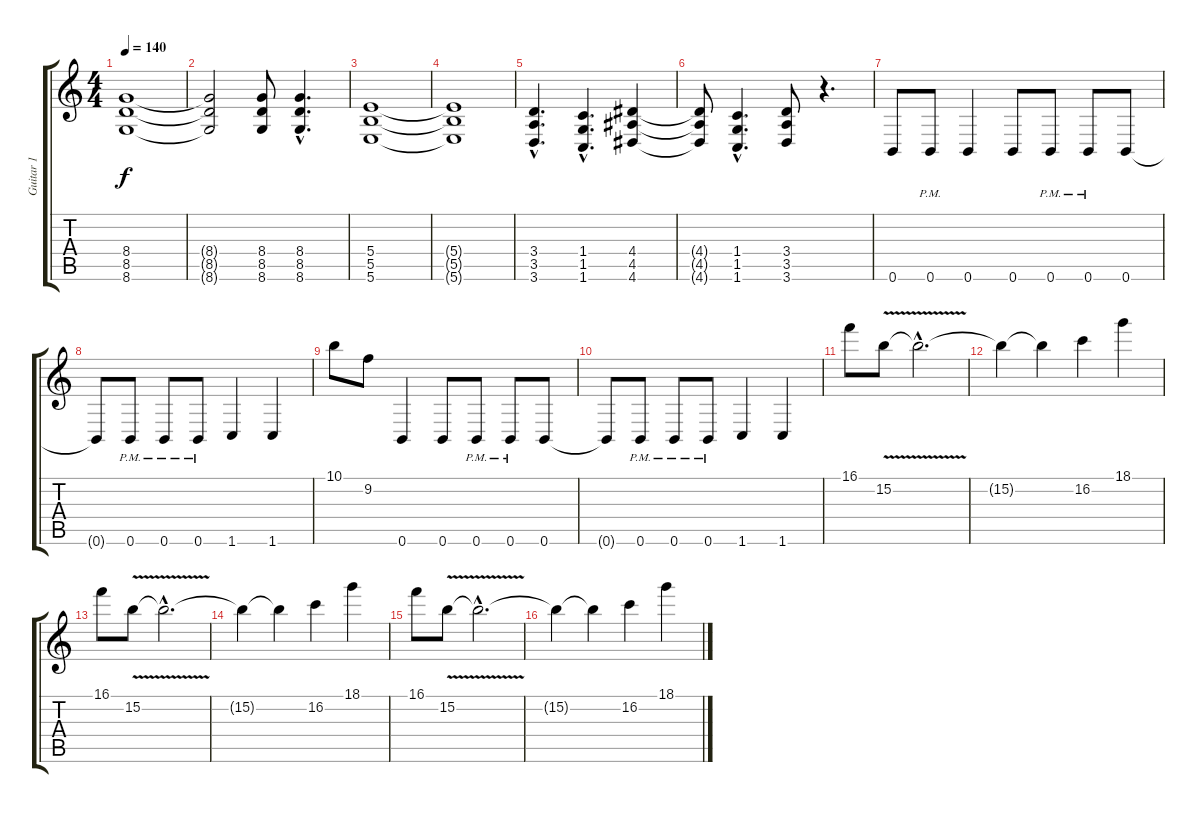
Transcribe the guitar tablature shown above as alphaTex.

\track ("Guitar 1" "Guitar 1") {instrument distortionguitar}
\staff {score tabs}
\tuning (Db4 Ab3 E3 B2 Gb2 B1) {hide}
\ts (4 4)
\tempo 140
\clef g2
\ks c
(8.4 8.5 8.6).1{dy f} |
(8.4{t} 8.5{t} 8.6{t}).2 (8.4 8.5 8.6).8 (8.4{hac} 8.5{hac} 8.6{hac}).4{d} |
(5.4 5.5 5.6).1 |
(5.4{t} 5.5{t} 5.6{t}).1 |
(3.4{hac} 3.5{hac} 3.6{hac}).4{d} (1.4{hac} 1.5{hac} 1.6{hac}).4{d} (4.4 4.5 4.6).4 |
(4.4{t} 4.5{t} 4.6{t}).8 (1.4{hac} 1.5{hac} 1.6{hac}).4{d} (3.4 3.5 3.6).8 r.4{d} |
0.6.8 0.6{pm}.8 0.6.4 0.6.8 0.6{pm}.8 0.6{pm}.8 0.6.8 |
0.6{t}.8 0.6{pm}.8 0.6{pm}.8 0.6{pm}.8 1.6.4 1.6.4 |
10.1.8 9.2.8 0.6.4 0.6.8 0.6{pm}.8 0.6{pm}.8 0.6.8 |
0.6{t}.8 0.6{pm}.8 0.6{pm}.8 0.6{pm}.8 1.6.4 1.6.4 |
16.1.8 15.2{v}.8 15.2{hac t}.2{d} |
15.2{t}.4 15.2{t}.4 16.2.4 18.1.4 |
16.1.8 15.2{v}.8 15.2{hac t}.2{d} |
15.2{t}.4 15.2{t}.4 16.2.4 18.1.4 |
16.1.8 15.2{v}.8 15.2{hac t}.2{d} |
15.2{t}.4 15.2{t}.4 16.2.4 18.1.4
